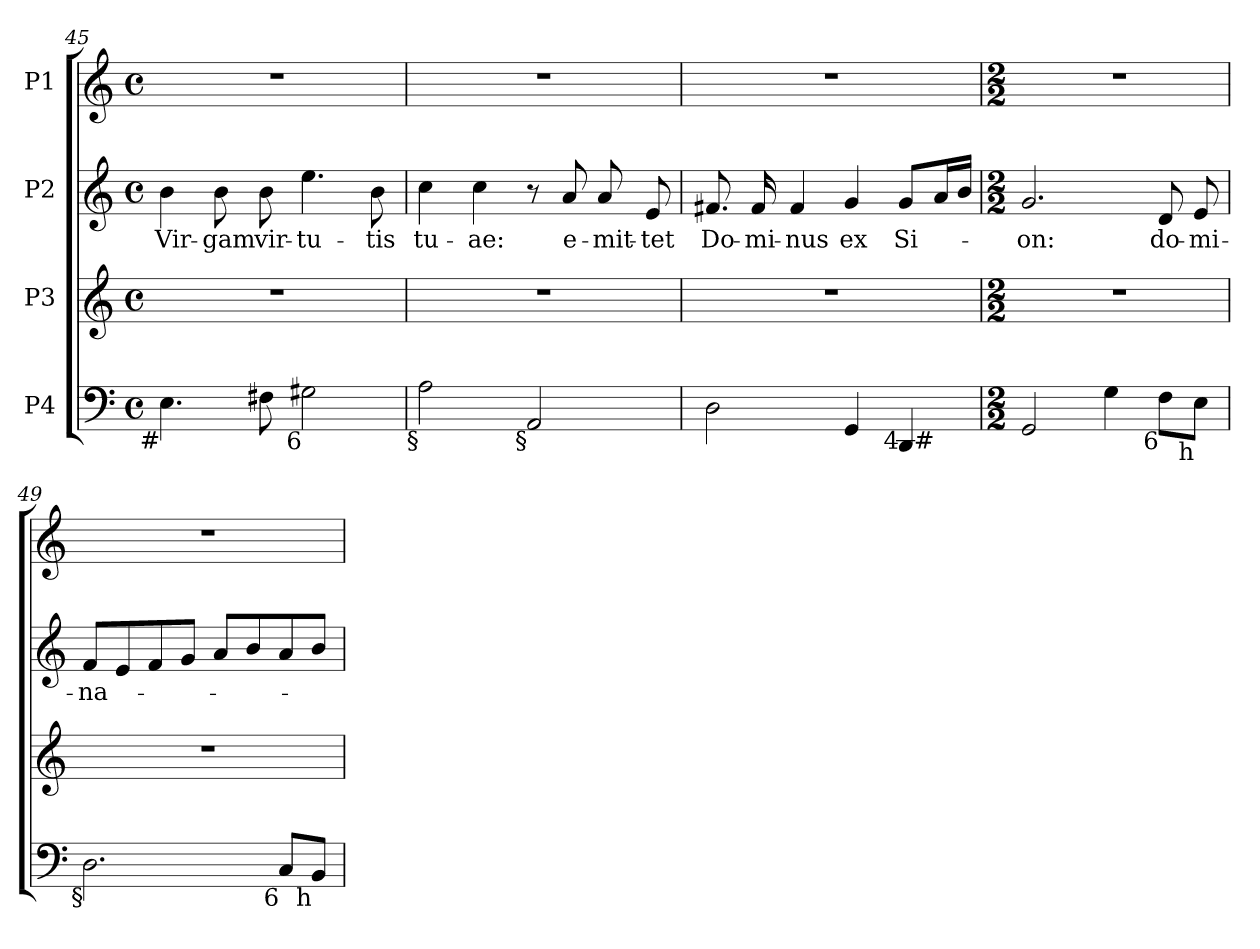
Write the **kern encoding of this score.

**kern	**kern	**kern	**text	**kern
*part4	*part3	*part2	*part2	*part1
*staff4	*staff3	*staff2	*staff2	*staff1
*I"P4	*I"P3	*I"P2	*	*I"P1
!!LO:PB:g=z
*clefF4	*clefG2	*clefG2	*	*clefG2
*k[]	*k[]	*k[]	*	*k[]
*C:	*C:	*C:	*	*C:
*M4/4	*M4/4	*M4/4	*	*M4/4
*met(c)	*met(c)	*met(c)	*	*met(c)
=45	=45	=45	=45	=45
!LO:TX:b:rj:t=#	!	!	!	!
!	!	!	!LO:LY:b:color=#000000	!
4.Ei\	1r	4bi\	Vir-	1r
!	!	!	!LO:LY:b:color=#000000	!
.	.	8bi\	gam	.
!	!	!	!LO:LY:b:color=#000000	!
8F#Xi\	.	8bi\	vir-	.
!LO:TX:b:rj:t=6	!	!	!	!
!	!	!	!LO:LY:b:color=#000000	!
2G#Xi\	.	4.eei\	-tu-	.
!	!	!	!LO:LY:b:color=#000000	!
.	.	8bi\	-tis	.
=46	=46	=46	=46	=46
!LO:TX:b:rj:t=§	!	!	!	!
!	!	!	!LO:LY:b:color=#000000	!
2Ai\	1r	4cci\	tu-	1r
!	!	!	!LO:LY:b:color=#000000	!
.	.	4cci\	-ae:	.
!LO:TX:b:rj:t=§	!	!	!	!
2AAi/	.	8r	.	.
!	!	!	!LO:LY:b:color=#000000	!
.	.	8ai/	e-	.
!	!	!	!LO:LY:b:color=#000000	!
.	.	8ai/	-mit-	.
!	!	!	!LO:LY:b:color=#000000	!
.	.	8ei/	-tet	.
=47	=47	=47	=47	=47
!LO:TX:b:rj:t=7	!	!	!	!
!LO:TX:t=#	!	!	!	!
!	!	!	!LO:LY:b:color=#000000	!
*^	*	*	*	*
2Di\	2..ryy	1r	8.f#Xi/	Do-	1r
!	!	!	!	!LO:LY:b:color=#000000	!
.	.	.	16f#i/	-mi-	.
!	!	!	!	!LO:LY:b:color=#000000	!
.	.	.	4f#i/	-nus	.
!	!	!	!	!LO:LY:b:color=#000000	!
4GGi/	.	.	4gi/	ex	.
!LO:TX:b:rj:t=4	!	!	!	!	!
!	!	!	!	!LO:LY:b:color=#000000	!
4DDi/	.	.	8gi/L	Si-	.
!	!LO:TX:b:rj:t=#	!	!	!	!
.	8ryy	.	16ai/L	.	.
.	.	.	16bi/JJ	.	.
*v	*v	*	*	*	*
=48	=48	=48	=48	=48
*M2/2	*M2/2	*M2/2	*	*M2/2
*^	*	*	*	*
!	!	!	!	!LO:LY:b:color=#000000	!
*v	*v	*	*	*	*
2GGi/	1r	2.gi/	-on:	1r
4Gi\	.	.	.	.
!LO:TX:b:rj:t=6	!	!	!	!
!	!	!	!LO:LY:b:color=#000000	!
8Fi\L	.	8di/	do-	.
!LO:TX:b:rj:t=h	!	!	!	!
!	!	!	!LO:LY:b:color=#000000	!
8Ei\J	.	8ei/	-mi-	.
!!LO:LB:g=z
=49	=49	=49	=49	=49
!LO:TX:b:rj:t=§	!	!	!	!
!	!	!	!LO:LY:b:color=#000000	!
2.Di\	1r	8fi/L	-na-	1r
.	.	8ei/	.	.
.	.	8fi/	.	.
.	.	8gi/J	.	.
.	.	8ai/L	.	.
.	.	8bi/	.	.
!LO:TX:b:rj:t=6	!	!	!	!
8Ci/L	.	8ai/	.	.
!LO:TX:b:rj:t=h	!	!	!	!
8BBi/J	.	8bi/J	.	.
=	=	=	=	=
*-	*-	*-	*-	*-
